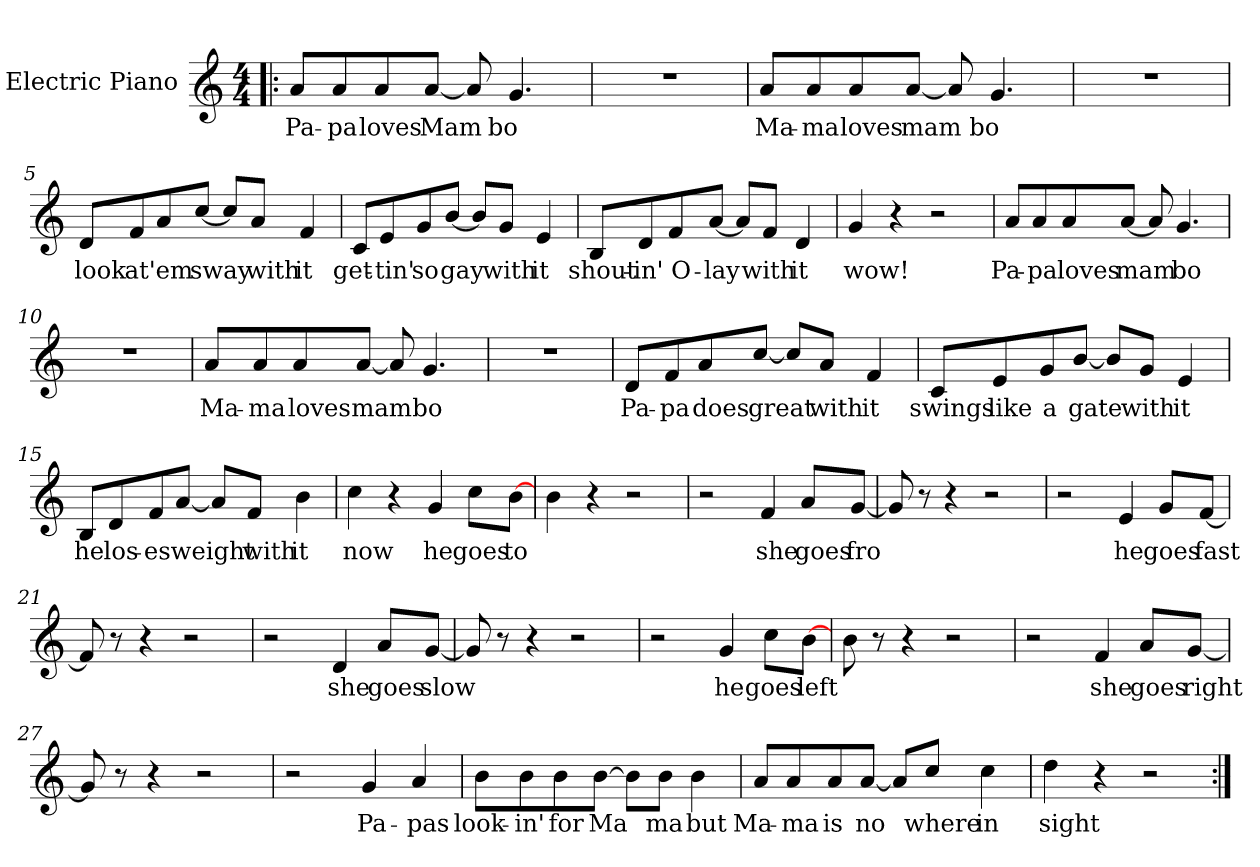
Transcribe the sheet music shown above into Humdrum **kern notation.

**kern	**text
*part1	*part1
*staff1	*staff1
*I"Electric Piano	*
*I'E.Pno	*
*clefG2	*
*k[]	*
*C:	*
*M4/4	*
=1!|:	=1!|:
8a/L	Pa-
8a/	-pa
8a/	loves
[8a/J	-Mam
8a/]	.
4.g/	bo
=2	=2
1r	.
=3	=3
8a/L	Ma-
8a/	-ma
8a/	loves
[8a/J	-mam
8a/]	.
4.g/	bo
=4	=4
1r	.
!!LO:LB:g=z
=5	=5
8d/L	look
8f/	at
8a/	'em
[8cc/J	sway
8cc/L]	.
8a/J	with
4f/	it
=6	=6
8c/L	get-
8e/	-tin'
8g/	so
[8b/J	gay
8b/L]	.
8g/J	with
4e/	it
=7	=7
8B/L	shout-
8d/	-in'
8f/	O-
[8a/J	-lay
8a/L]	.
8f/J	with
4d/	it
!!LO:LB:g=z
=8	=8
4g/	wow!
4r	.
2r	.
=9	=9
8a/L	Pa-
8a/	-pa
8a/	loves
[8a/J	-mam
8a/]	.
4.g/	bo
=10	=10
1r	.
=11	=11
8a/L	Ma-
8a/	-ma
8a/	loves
[8a/J	mam
8a/]	.
4.g/	bo
=12	=12
1r	.
!!LO:LB:g=z
=13	=13
8d/L	Pa-
8f/	-pa
8a/	does
[8cc/J	great
8cc/L]	.
8a/J	with
4f/	it
=14	=14
8c/L	swings
8e/	like
8g/	a
[8b/J	gate
8b/L]	.
8g/J	with
4e/	it
!!LO:LB:g=z
=15	=15
8B/L	he
8d/	los-
8f/	-es
[8a/J	weight
8a/L]	.
8f/J	with
4b\	it
=16	=16
4cc\	now
4r	.
4g/	he
8cc\L	goes
[8b\J	to
=17	=17
4b\	.
4r	.
2r	.
=18	=18
2r	.
4f/	she
8a/L	goes
[8g/J	fro
!!LO:LB:g=z
=19	=19
8g/]	.
8r	.
4r	.
2r	.
=20	=20
2r	.
4e/	he
8g/L	goes
[8f/J	fast
=21	=21
8f/]	.
8r	.
4r	.
2r	.
=22	=22
2r	.
4d/	she
8a/L	goes
[8g/J	slow
=23	=23
8g/]	.
8r	.
4r	.
2r	.
!!LO:LB:g=z
=24	=24
2r	.
4g/	he
8cc\L	goes
[8b\J	left
=25	=25
8b\	.
8r	.
4r	.
2r	.
=26	=26
2r	.
4f/	she
8a/L	goes
[8g/J	right
=27	=27
8g/]	.
8r	.
4r	.
2r	.
=28	=28
2r	.
4g/	Pa-
4a/	-pas
!!LO:LB:g=z
=29	=29
8b\L	look-
8b\	-in'
8b\	for
[8b\J	-Ma
8b\L]	.
8b\J	ma
4b\	but
=30	=30
8a/L	Ma-
8a/	-ma
8a/	is
[8a/J	no
8a/L]	.
8cc/J	where
4cc\	in
=31	=31
4dd\	sight
4r	.
2r	.
=:|!	=:|!
*-	*-
